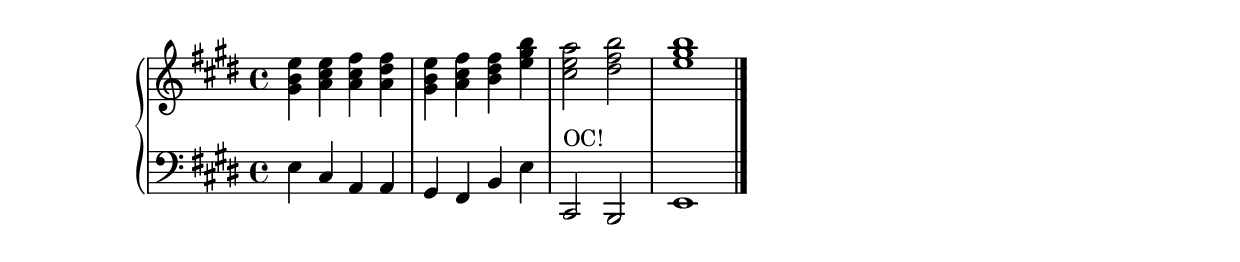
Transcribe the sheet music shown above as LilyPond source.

%Hello
\header { tagline = "" } upper = \relative c'' { \clef treble \key
 e \major \time 4/4
 < e b gis >4 < e cis a >4 < fis cis a >4 < fis dis a >4 < e b gis >4 < fis cis a >4 < fis dis b >4 < b gis e >4 < a e cis >2 < b fis dis >2 < b gis e >1
} lower = \relative c { \clef bass \key
 e \major \time 4/4
 e4 cis4 a4 a4 gis4 fis4 b4 e4 cis,2^"OC!" b2 e1
 \bar "|."  } \score { \new PianoStaff << \set PianoStaff.instrumentName = #"  " \new Staff = "upper" \upper    \new Staff = "lower" \lower  >>  \layout { }  \midi { }}
